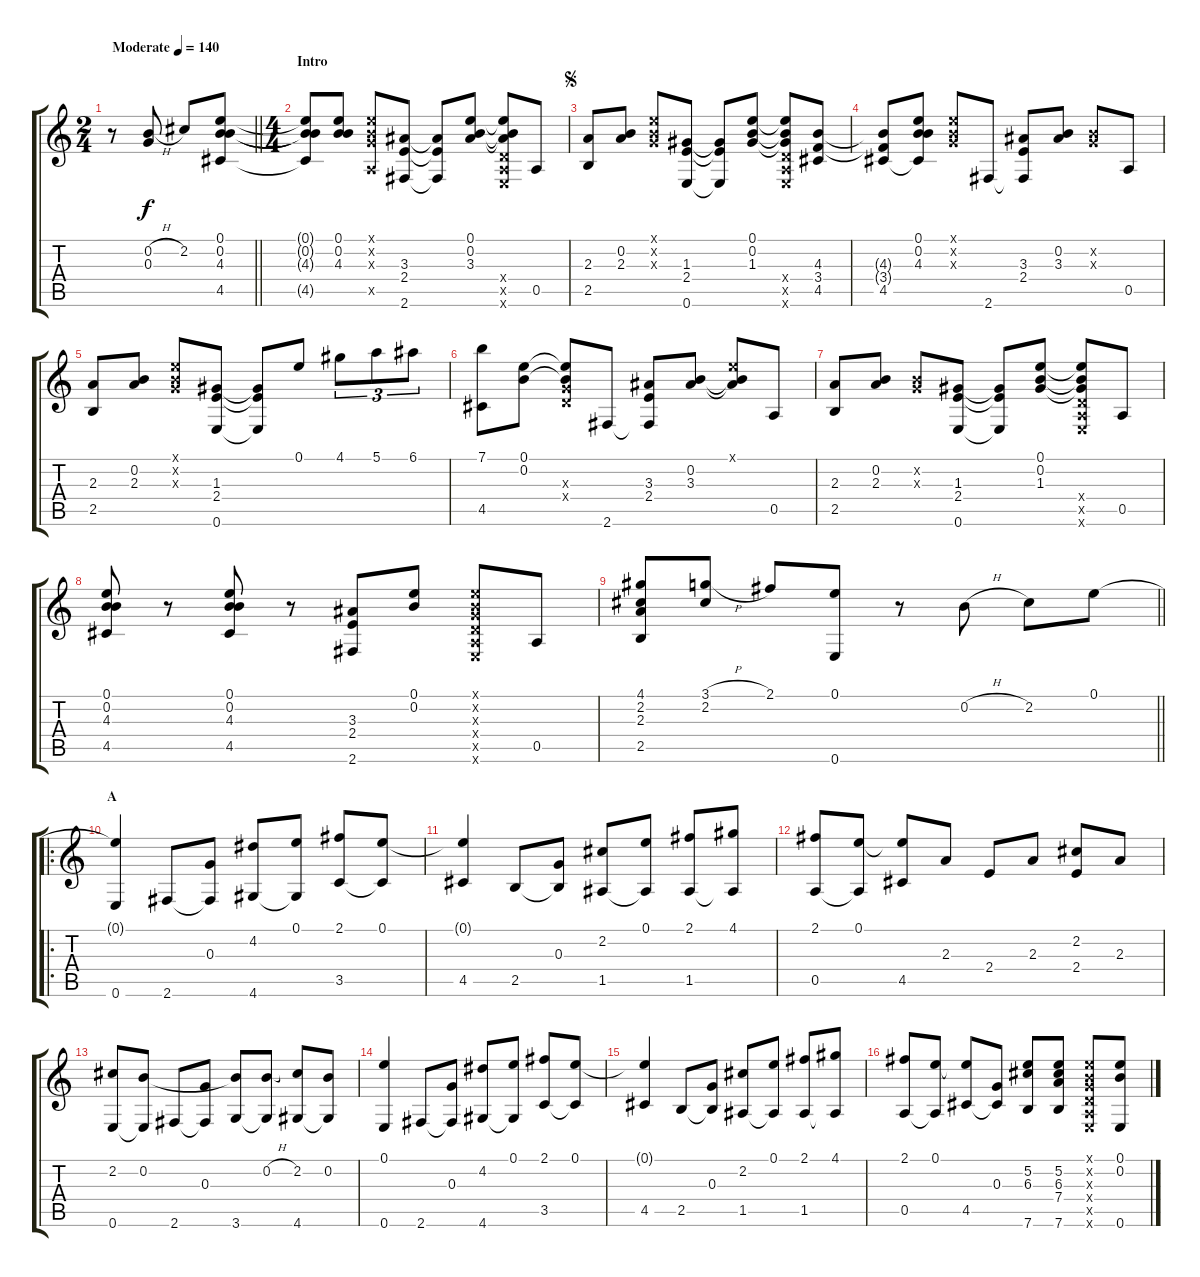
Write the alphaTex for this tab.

\track "" {instrument acousticguitarsteel}
\staff {score tabs}
\tuning (E4 B3 G3 D3 A2 E2) {hide}
\ts (2 4)
\tempo (140 "Moderate")
\clef g2
\barLineRight lightlight
\ks c
r.8{dy f instrument acousticguitarsteel} (0.2{h} 0.3).8 2.2.8 (0.1 0.2 4.3 4.5).8 |
\ts (4 4)
\section ("" "Intro")
(0.1{t} 0.2{t} 4.3{t} 4.5{t}).8 (0.1 0.2 4.3).8 (0.1{x} 0.2{x} 0.3{x} 0.5{x}).8 (3.3 2.4 2.6).8 (3.3{t} 2.4{t} 2.6{t}).8 (0.1 0.2 3.3).8 (0.1{t} 0.2{t} 3.3{t} 0.4{x} 0.5{x} 0.6{x}).8 0.5.8 |
\jump segno
(2.3 2.5).8 (0.2 2.3).8 (0.1{x} 0.2{x} 0.3{x}).8 (1.3 2.4 0.6).8 (1.3{t} 2.4{t} 0.6{t}).8 (0.1 0.2 1.3).8 (0.1{t} 0.2{t} 1.3{t} 0.4{x} 0.5{x} 0.6{x}).8 (4.3 3.4 4.5).8 |
(4.3{t} 3.4{t} 4.5).8 (0.1 0.2 4.3 4.5{t}).8 (0.1{x} 0.2{x} 0.3{x}).8 2.6.8 (3.3 2.4 2.6{t}).8 (0.2 3.3).8 (0.2{x} 0.3{x}).8 0.5.8 |
(2.3 2.5).8 (0.2 2.3).8 (0.1{x} 0.2{x} 0.3{x}).8 (1.3 2.4 0.6).8 (1.3{t} 2.4{t} 0.6{t}).8 0.1.8 4.1.8{tu (3 2)} 5.1.8{tu (3 2)} 6.1.8{tu (3 2)} |
(7.1 4.5).8 (0.1 0.2).8 (0.1{t} 0.2{t} 0.3{x} 0.4{x}).8 2.6.8 (3.3 2.4 2.6{t}).8 (0.2 3.3).8 (0.1{x} 0.2{t} 3.3{t}).8 0.5.8 |
(2.3 2.5).8 (0.2 2.3).8 (0.2{x} 0.3{x}).8 (1.3 2.4 0.6).8 (1.3{t} 2.4{t} 0.6{t}).8 (0.1 0.2 1.3).8 (0.1{t} 0.2{t} 1.3{t} 0.4{x} 0.5{x} 0.6{x}).8 0.5.8 |
(0.1 0.2 4.3 4.5).8 r.8 (0.1 0.2 4.3 4.5).8 r.8 (3.3 2.4 2.6).8 (0.1 0.2).8 (0.1{x} 0.2{x} 0.3{x} 0.4{x} 0.5{x} 0.6{x}).8 0.5.8 |
\barLineRight lightlight
(4.1 2.2 2.3 2.5).8 (3.1{h} 2.2).8 2.1.8 (0.1 0.6).8 r.8 0.2{h}.8 2.2.8 0.1.8 |
\ro
\section ("" "A")
(0.1{t} 0.6).4 2.6.8 (0.3 2.6{t}).8 (4.2 4.6).8 (0.1 4.6{t}).8 (2.1 3.5).8 (0.1 3.5{t}).8 |
(0.1{t} 4.5).4 2.5.8 (0.3 2.5{t}).8 (2.2 1.5).8 (0.1 1.5{t}).8 (2.1 1.5).8 (4.1 1.5{t}).8 |
(2.1 0.5).8 (0.1 0.5{t}).8 (0.1{t} 4.5).8 2.3.8 2.4.8 2.3.8 (2.2 2.4).8 2.3.8 |
(2.2 0.6).8 (0.2 0.6{t}).8 2.6.8 (0.3 2.6{t}).8 (0.2{t} 3.6).8 (0.2{h} 3.6{t}).8 (2.2 4.6).8 (0.2 4.6{t}).8 |
(0.1 0.6).4 2.6.8 (0.3 2.6{t}).8 (4.2 4.6).8 (0.1 4.6{t}).8 (2.1 3.5).8 (0.1 3.5{t}).8 |
(0.1{t} 4.5).4 2.5.8 (0.3 2.5{t}).8 (2.2 1.5).8 (0.1 1.5{t}).8 (2.1 1.5).8 (4.1 1.5{t}).8 |
(2.1 0.5).8 (0.1 0.5{t}).8 (0.1{t} 4.5).8 (0.3 4.5{t}).8 (5.2 6.3 7.6).8 (5.2 6.3 7.4 7.6).8 (0.1{x} 0.2{x} 0.3{x} 0.4{x} 0.5{x} 0.6{x}).8 (0.1 0.2 0.6).8
